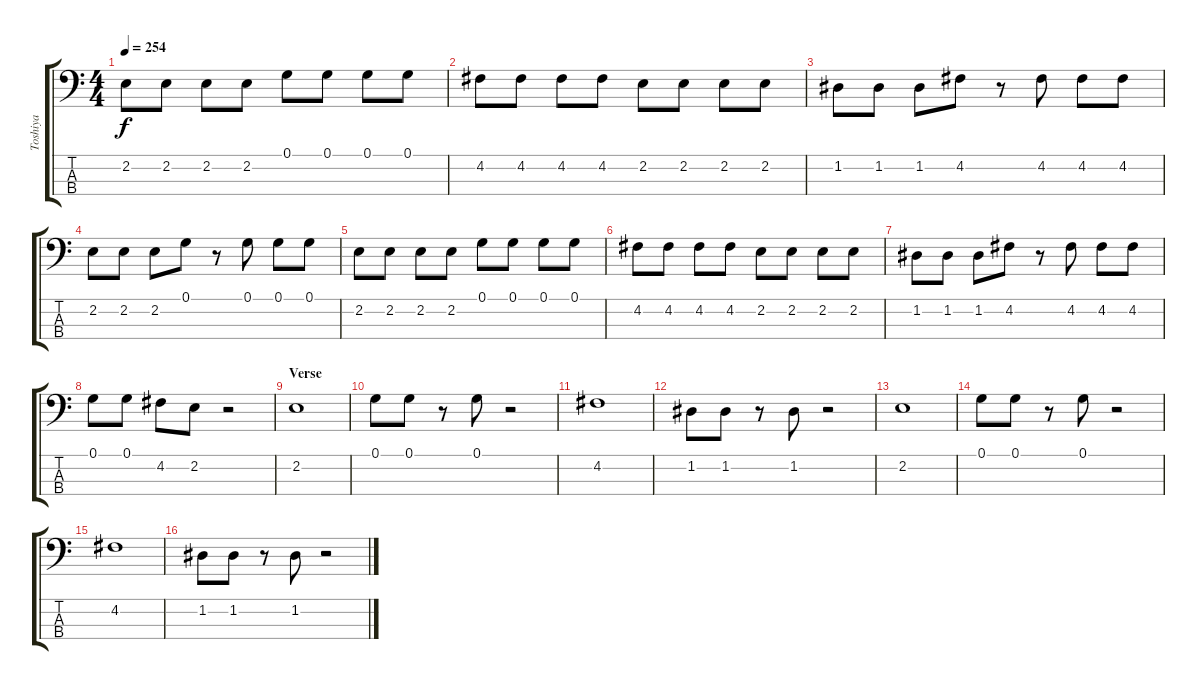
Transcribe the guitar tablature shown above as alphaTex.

\track ("Toshiya" "Toshiya") {instrument electricbasspick}
\staff {score tabs}
\tuning (G2 D2 A1 E1) {hide}
\ts (4 4)
\tempo 254
\clef f4
\ks c
2.2.8{dy f} 2.2.8 2.2.8 2.2.8 0.1.8 0.1.8 0.1.8 0.1.8 |
4.2.8 4.2.8 4.2.8 4.2.8 2.2.8 2.2.8 2.2.8 2.2.8 |
1.2.8 1.2.8 1.2.8 4.2.8 r.8 4.2.8 4.2.8 4.2.8 |
2.2.8 2.2.8 2.2.8 0.1.8 r.8 0.1.8 0.1.8 0.1.8 |
2.2.8 2.2.8 2.2.8 2.2.8 0.1.8 0.1.8 0.1.8 0.1.8 |
4.2.8 4.2.8 4.2.8 4.2.8 2.2.8 2.2.8 2.2.8 2.2.8 |
1.2.8 1.2.8 1.2.8 4.2.8 r.8 4.2.8 4.2.8 4.2.8 |
0.1.8 0.1.8 4.2.8 2.2.8 r.2 |
\section ("" "Verse")
2.2.1 |
0.1.8 0.1.8 r.8 0.1.8 r.2 |
4.2.1 |
1.2.8 1.2.8 r.8 1.2.8 r.2 |
2.2.1 |
0.1.8 0.1.8 r.8 0.1.8 r.2 |
4.2.1 |
1.2.8 1.2.8 r.8 1.2.8 r.2
